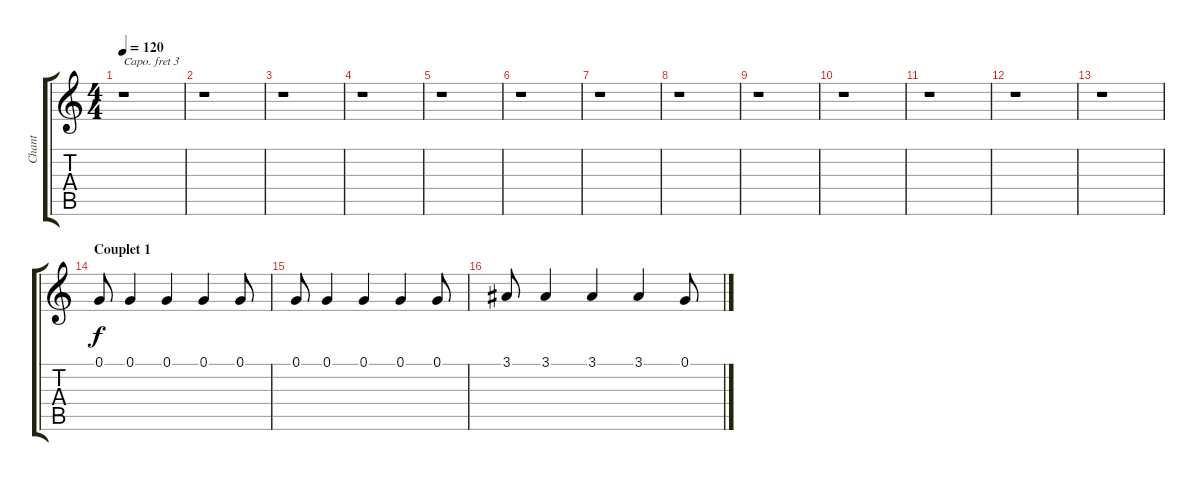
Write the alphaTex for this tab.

\track ("Chant" "Chant") {instrument choiraahs}
\staff {score tabs}
\capo 3
\tuning (E4 B3 G3 D3 A2 E2) {hide}
\ts (4 4)
\tempo 120
\clef g2
\ks c
r.1{dy f instrument choiraahs} |
r.1 |
r.1 |
r.1 |
r.1 |
r.1 |
r.1 |
r.1 |
r.1 |
r.1 |
r.1 |
r.1 |
r.1 |
\section ("" "Couplet 1")
0.1.8 0.1.4 0.1.4 0.1.4 0.1.8 |
0.1.8 0.1.4 0.1.4 0.1.4 0.1.8 |
3.1.8 3.1.4 3.1.4 3.1.4 0.1.8
